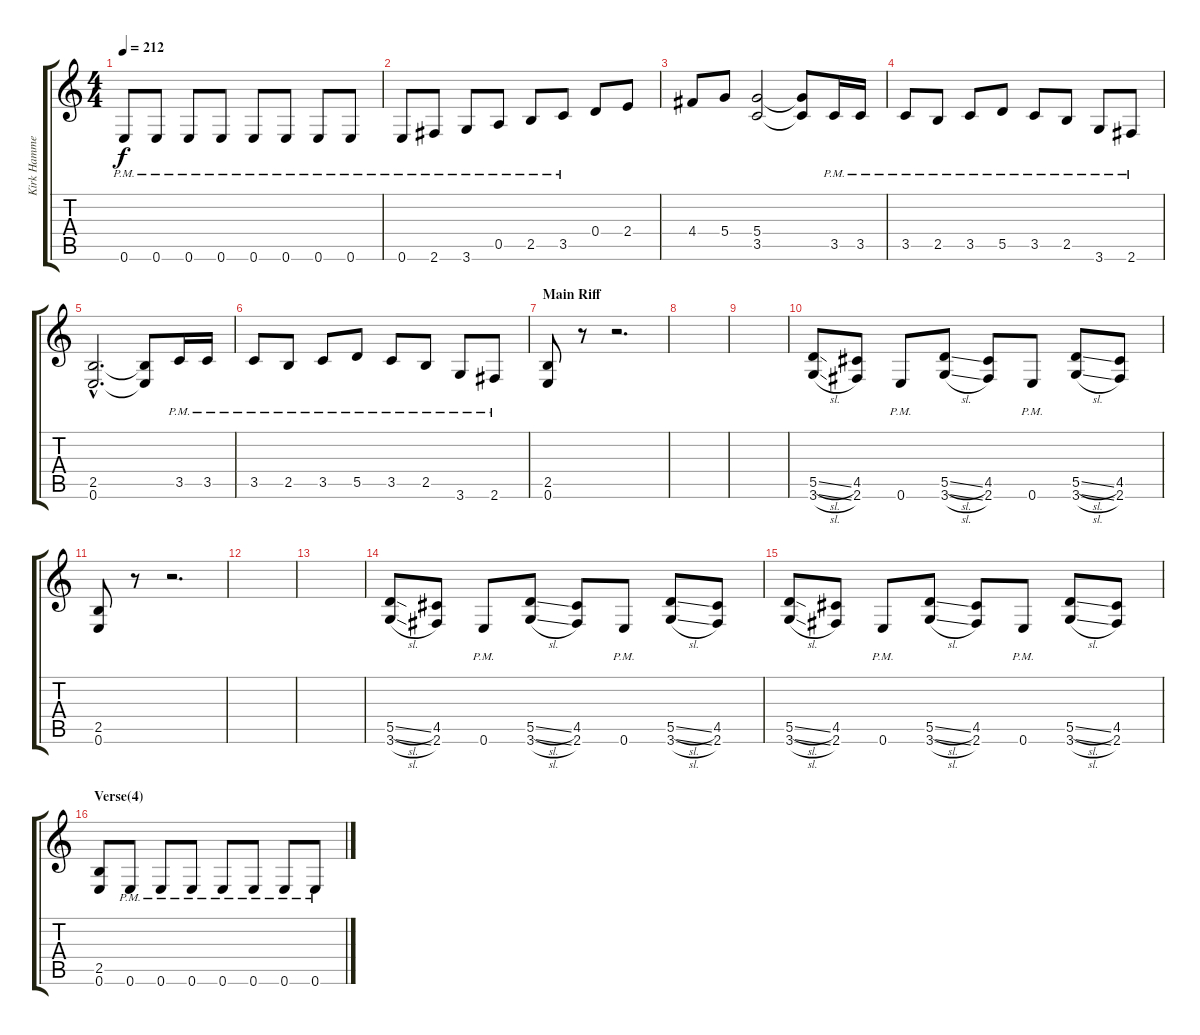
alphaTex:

\track ("Kirk Hammet (Lead Guitar)" "Kirk Hamme") {instrument overdrivenguitar}
\staff {score tabs}
\tuning (E4 B3 G3 D3 A2 E2) {hide}
\ts (4 4)
\tempo 212
\clef g2
\ks c
0.6{pm}.8{dy f} 0.6{pm}.8 0.6{pm}.8 0.6{pm}.8 0.6{pm}.8 0.6{pm}.8 0.6{pm}.8 0.6{pm}.8 |
0.6{pm}.8 2.6{pm}.8 3.6{pm}.8 0.5{pm}.8 2.5{pm}.8 3.5{pm}.8 0.4.8 2.4.8 |
4.4.8 5.4.8 (5.4 3.5).2 (5.4{t} 3.5{t}).8 3.5{pm}.16 3.5{pm}.16 |
3.5{pm}.8 2.5{pm}.8 3.5{pm}.8 5.5{pm}.8 3.5{pm}.8 2.5{pm}.8 3.6{pm}.8 2.6{pm}.8 |
(2.5{hac} 0.6{hac}).2{d} (2.5{t} 0.6{t}).8 3.5{pm}.16 3.5{pm}.16 |
3.5{pm}.8 2.5{pm}.8 3.5{pm}.8 5.5{pm}.8 3.5{pm}.8 2.5{pm}.8 3.6{pm}.8 2.6{pm}.8 |
\section ("" "Main Riff")
(2.5 0.6).8 r.8 r.2{d} |
|
|
(5.5{sl} 3.6{sl}).8 (4.5 2.6).8 0.6{pm}.8 (5.5{sl} 3.6{sl}).8 (4.5 2.6).8 0.6{pm}.8 (5.5{sl} 3.6{sl}).8 (4.5 2.6).8 |
(2.5 0.6).8 r.8 r.2{d} |
|
|
(5.5{sl} 3.6{sl}).8 (4.5 2.6).8 0.6{pm}.8 (5.5{sl} 3.6{sl}).8 (4.5 2.6).8 0.6{pm}.8 (5.5{sl} 3.6{sl}).8 (4.5 2.6).8 |
(5.5{sl} 3.6{sl}).8 (4.5 2.6).8 0.6{pm}.8 (5.5{sl} 3.6{sl}).8 (4.5 2.6).8 0.6{pm}.8 (5.5{sl} 3.6{sl}).8 (4.5 2.6).8 |
\section ("" "Verse(4)")
(2.5 0.6).8 0.6{pm}.8 0.6{pm}.8 0.6{pm}.8 0.6{pm}.8 0.6{pm}.8 0.6{pm}.8 0.6{pm}.8
